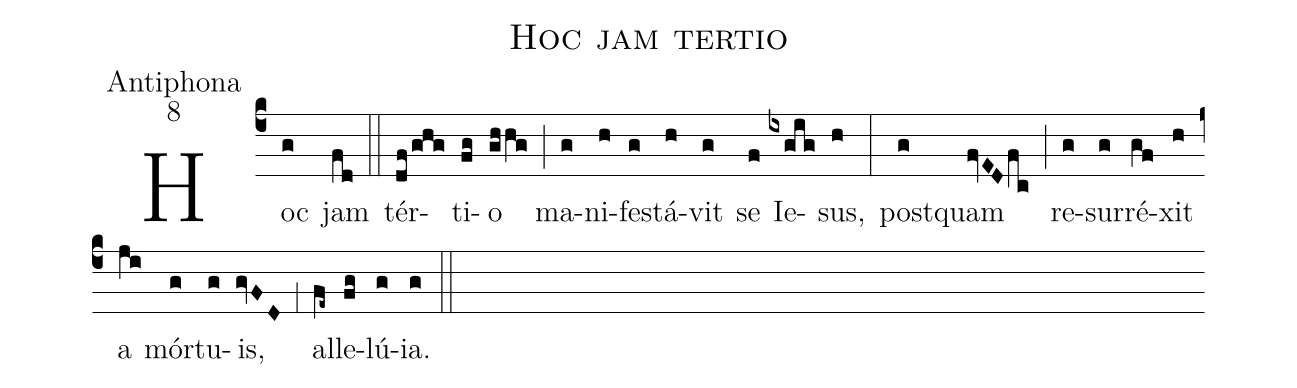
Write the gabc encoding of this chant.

name:Hoc jam tertio;
office-part:Antiphona;
mode:8;
%%
(c4) Hoc(g) jam(fd) (::)
tér(df/ghg)ti(fg)o(ghhg) (;) ma(g)ni(h)fe(g)stá(h)vit(g) se(f) Ie(ixgig)sus,(h) (:)
post(g)quam(fvED/fc) (;) re(g)sur(g)ré(gf)xit(h) a(ji) mór(g)tu(g)is,(gvFD) (,1) al(fe~)le(fg)lú(g)ia.(g) (::)
